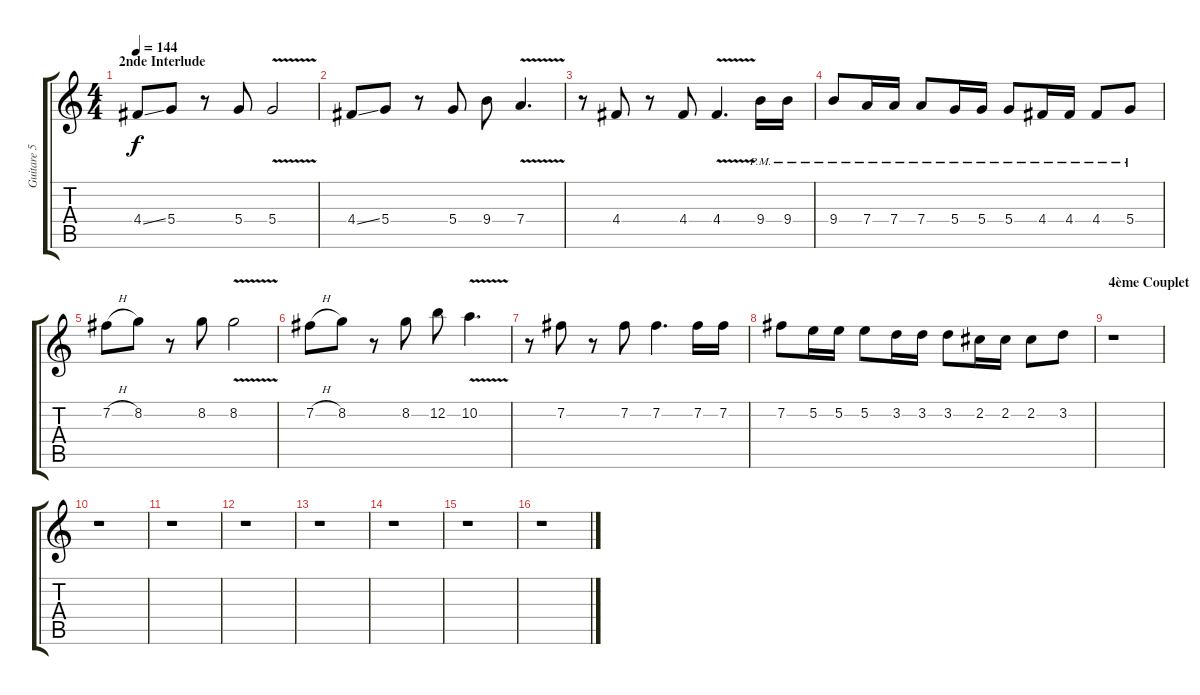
\track ("Guitare 5 " "Guitare 5 ") {instrument distortionguitar}
\staff {score tabs}
\tuning (E4 B3 G3 D3 A2 E2) {hide}
\ts (4 4)
\section ("" "2nde Interlude")
\tempo 144
\clef g2
\ks c
4.4{ss}.8{dy f} 5.4.8 r.8 5.4.8 5.4{v}.2 |
4.4{ss}.8 5.4.8 r.8 5.4.8 9.4.8 7.4{v}.4{d} |
r.8 4.4.8 r.8 4.4.8 4.4{v}.4{d} 9.4{pm}.16 9.4{pm}.16 |
9.4{pm}.8 7.4{pm}.16 7.4{pm}.16 7.4{pm}.8 5.4{pm}.16 5.4{pm}.16 5.4{pm}.8 4.4{pm}.16 4.4{pm}.16 4.4{pm}.8 5.4{pm}.8 |
7.2{h}.8 8.2.8 r.8 8.2.8 8.2{v}.2 |
7.2{h}.8 8.2.8 r.8 8.2.8 12.2.8 10.2{v}.4{d} |
r.8 7.2.8 r.8 7.2.8 7.2.4{d} 7.2.16 7.2.16 |
7.2.8 5.2.16 5.2.16 5.2.8 3.2.16 3.2.16 3.2.8 2.2.16 2.2.16 2.2.8 3.2.8 |
\section ("" "4ème Couplet")
r.1 |
r.1 |
r.1 |
r.1 |
r.1 |
r.1 |
r.1 |
r.1
